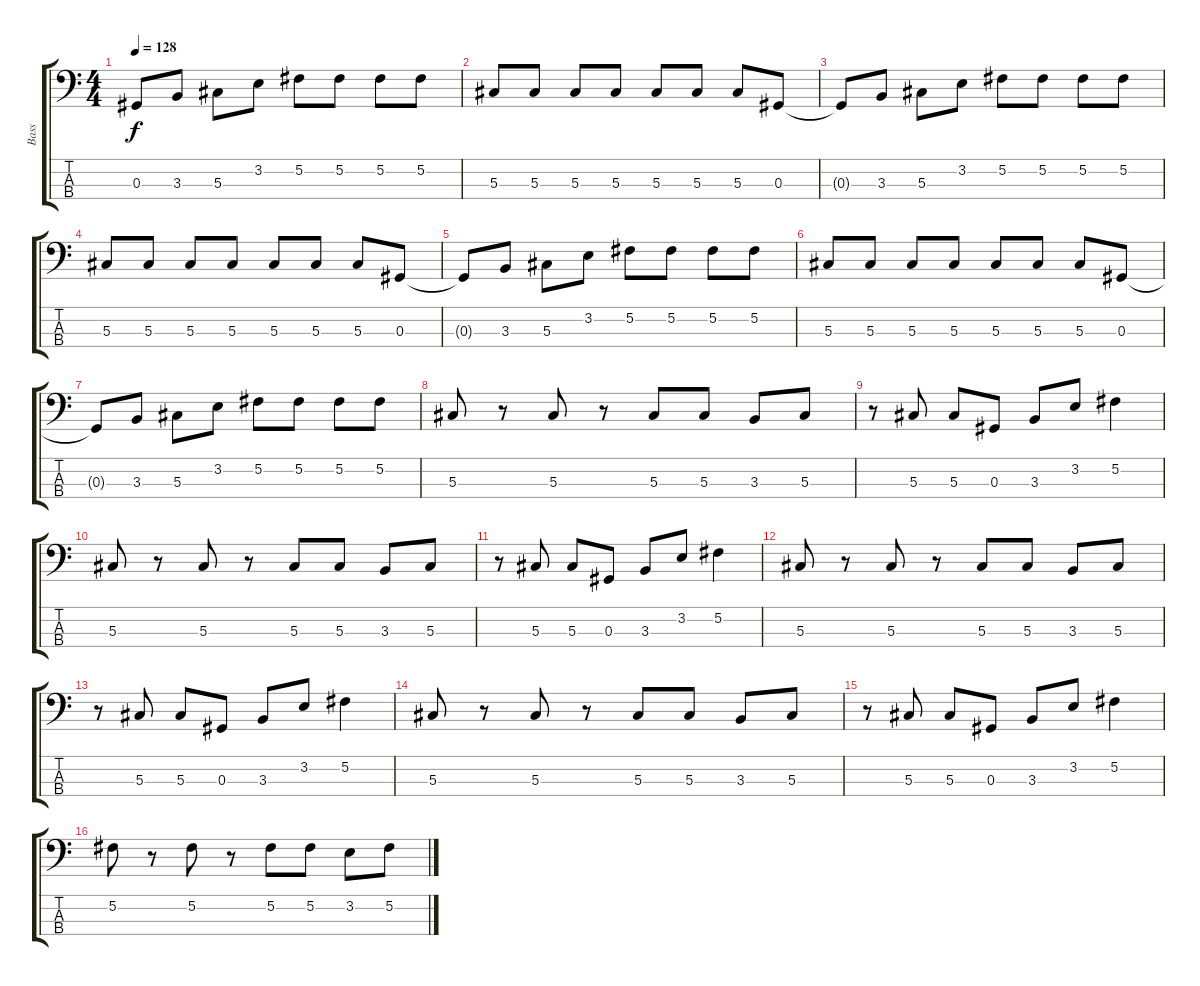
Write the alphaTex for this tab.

\track ("Bass" "Bass") {instrument electricbassfinger}
\staff {score tabs}
\tuning (Gb2 Db2 Ab1 Eb1) {hide}
\ts (4 4)
\tempo 128
\clef f4
\ks c
0.3{t}.8{dy f} 3.3.8 5.3.8 3.2.8 5.2.8 5.2.8 5.2.8 5.2.8 |
5.3.8 5.3.8 5.3.8 5.3.8 5.3.8 5.3.8 5.3.8 0.3.8 |
0.3{t}.8 3.3.8 5.3.8 3.2.8 5.2.8 5.2.8 5.2.8 5.2.8 |
5.3.8 5.3.8 5.3.8 5.3.8 5.3.8 5.3.8 5.3.8 0.3.8 |
0.3{t}.8 3.3.8 5.3.8 3.2.8 5.2.8 5.2.8 5.2.8 5.2.8 |
5.3.8 5.3.8 5.3.8 5.3.8 5.3.8 5.3.8 5.3.8 0.3.8 |
0.3{t}.8 3.3.8 5.3.8 3.2.8 5.2.8 5.2.8 5.2.8 5.2.8 |
5.3.8 r.8 5.3.8 r.8 5.3.8 5.3.8 3.3.8 5.3.8 |
r.8 5.3.8 5.3.8 0.3.8 3.3.8 3.2.8 5.2.4 |
5.3.8 r.8 5.3.8 r.8 5.3.8 5.3.8 3.3.8 5.3.8 |
r.8 5.3.8 5.3.8 0.3.8 3.3.8 3.2.8 5.2.4 |
5.3.8 r.8 5.3.8 r.8 5.3.8 5.3.8 3.3.8 5.3.8 |
r.8 5.3.8 5.3.8 0.3.8 3.3.8 3.2.8 5.2.4 |
5.3.8 r.8 5.3.8 r.8 5.3.8 5.3.8 3.3.8 5.3.8 |
r.8 5.3.8 5.3.8 0.3.8 3.3.8 3.2.8 5.2.4 |
5.2.8 r.8 5.2.8 r.8 5.2.8 5.2.8 3.2.8 5.2.8
